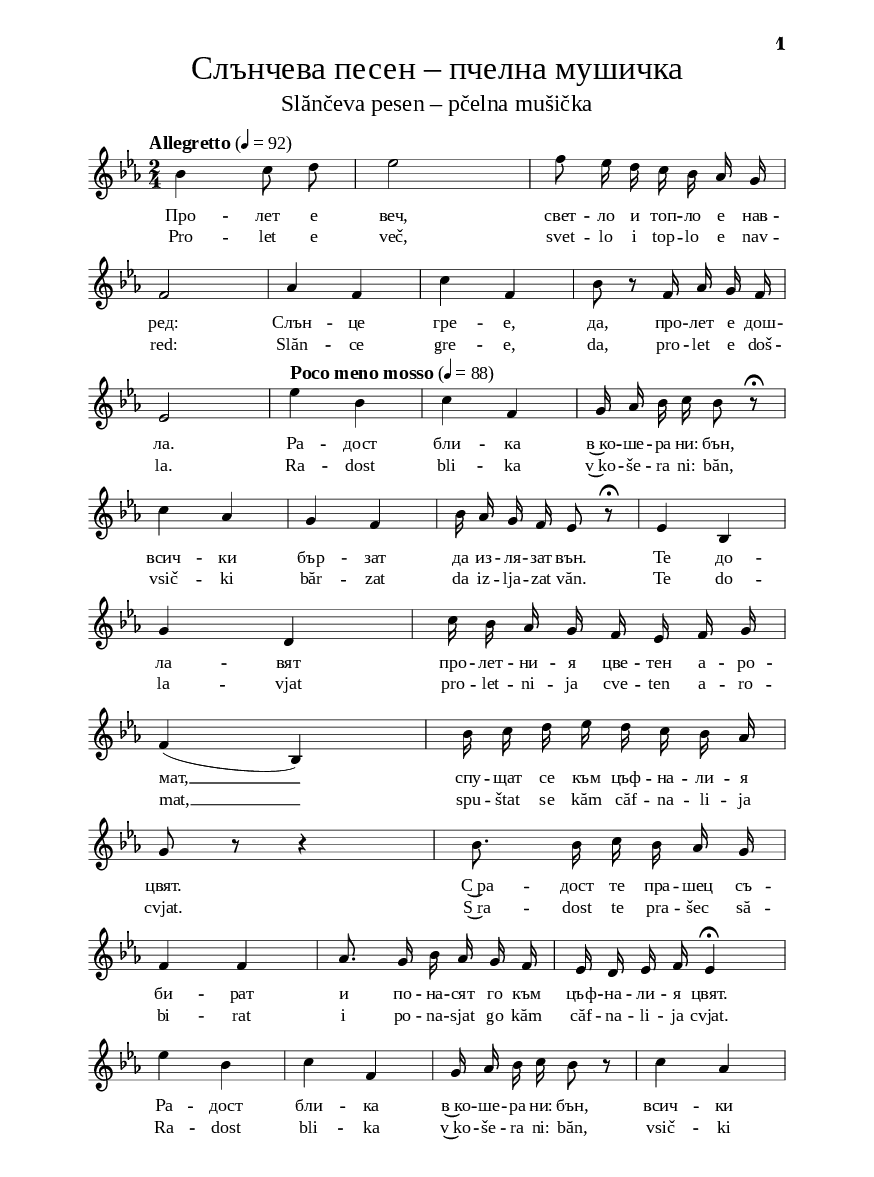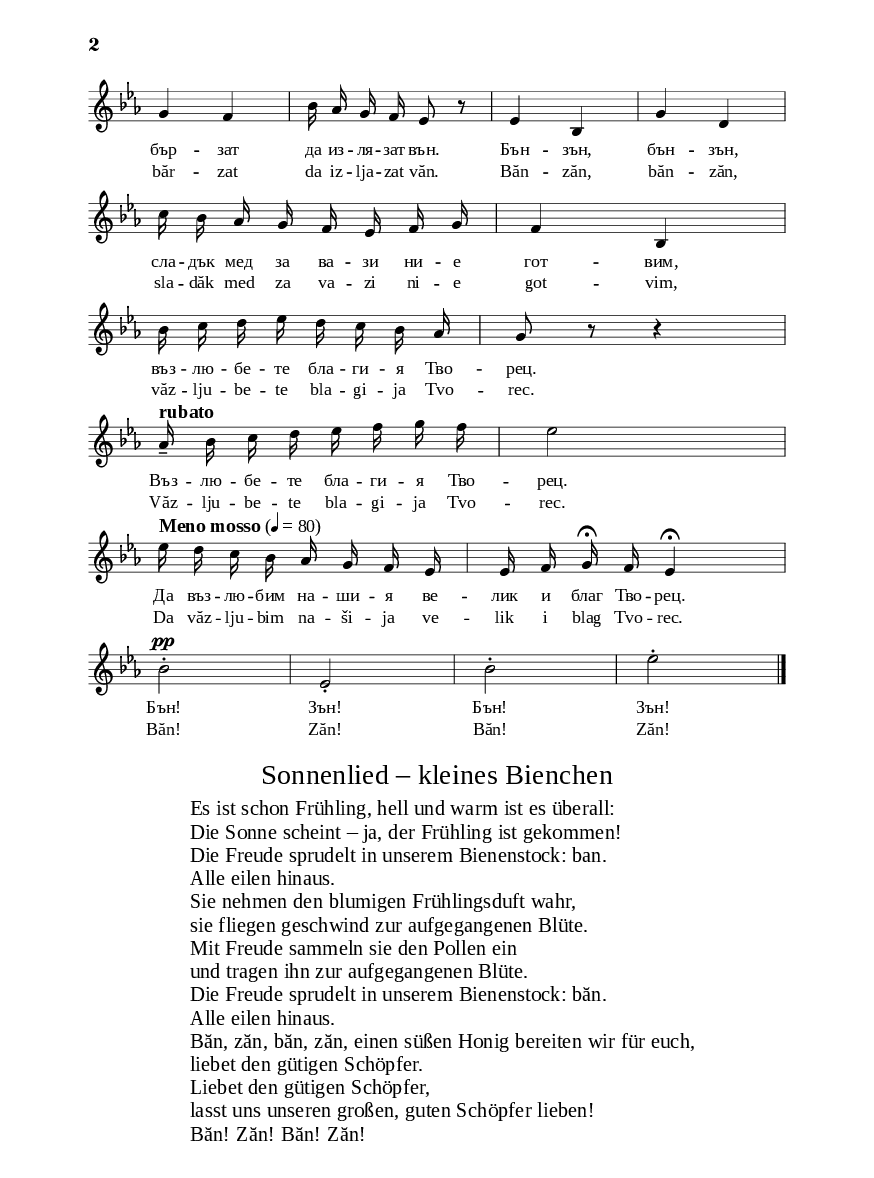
\version "2.24.4"

\include "include/globals.ily"

\bookpart {
  \label #'ref125
  \tocItem \markup "Слънчева песен – пчелна – Slănčeva pesen – pčelna mušička"
  \include "include/bookpart-paper.ily"
  \score {
    \include "include/score-layout.ily"

    \new Voice \relative c' {
      \clef treble
      \key es \major
      \time 2/4
      \tempoFunc "Allegretto" 4 "92"
      \autoBeamOff
      bes'4  c8  d8
      | % 44
      es2 | % 45
      f8  es16  d16  c16
      bes16 as16 g16 | \break % 46
      f2 |  % 47
      as4 f4  | % 48
      c'4 f,4 | % 49
      bes8 r8 f16 as16 g16
      f16 | \break
      es2 |
      \tempoFunc "Poco meno mosso" 4 "88"
      es'4  bes4 | % 52
      c4 f,4  | % 53
      g16 as16  bes16  c16
      bes8 r8 ^\fermata | \break % 54
      c4 as4 |  % 55
      g4 f4 | % 56
      bes16 as16 g16 f16 es8
      r8 ^\fermata   |  % 57
      es4 bes4 | \break g'4 d4 |  % 58
      % 59
      c'16  bes16 as16 g16
      f16 es16 f16 g16 | \break
      f4 ( bes,4 )  |   % 61
      bes'16  c16  d16  es16
      d16  c16  bes16 as16 | \break % 62
      g8 r8 r4  |   % 63
      bes8.  bes16  c16  bes16
      as16 g16  | \break  % 64
      f4 f4 | % 65
      as8. g16  bes16 as16 g16
      f16 | % 66
      es16 d16 es16 f16 es4
      ^\fermata | \break % 67
      es'4  bes4 | % 68
      c4 f,4 | % 69
      g16 as16  bes16  c16
      bes8 r8  |
      c4 as4 |  \break % 71
      g4 f4 |   % 72
      bes16 as16 g16 f16 es8
      r8 |  % 73
      es4 bes4 |  % 74
      g'4 d4 | \break % 75
      c'16  bes16 as16 g16
      f16 es16 f16 g16 |   % 76
      f4 bes,4  | \break % 77
      bes'16  c16  d16  es16
      d16  c16  bes16 as16 |  % 78
      g8 r8 r4 | \break
      \tempo"rubato" as16 -- bes16
      c16  d16  es16  f16
      g16  f16 |
      es2 | \break % 81
      \tempoFunc "Meno mosso" 4 "80"
      es16  d16  c16  bes16
      as16 g16 f16 es16 |  % 82
      es16 f16 g16 ^\fermata f16
      es4 ^\fermata |  \break % 83
      bes'2 -. ^\pp | % 84
      es,2 -. | % 85
      bes'2 -. | % 86
      es2 -. \bar "|."
    }

    \addlyrics {
      Про --
      лет е веч, свет -- ло и топ -- ло
      е нав -- ред: Слън -- це гре --
      е, да, про -- лет е дош -- ла. Ра
      -- дост бли -- ка в~ко -- ше -- ра
      ни: бън, всич -- ки бър -- зат да
      из -- ля -- зат вън. Те до -- ла --
      вят про -- лет -- ни -- я цве -- тен
      а -- ро -- мат, __ спу -- щат се
      към цъф -- на -- ли -- я цвят.
      С~ра -- дост те пра -- шец съ --
      би -- рат и по -- на -- сят го към
      цъф -- на -- ли -- я цвят. Ра --
      дост бли -- ка в~ко -- ше -- ра
      ни: бън, всич -- ки бър -- зат да
      из -- ля -- зат вън. Бън -- зън,
      бън -- зън, сла -- дък мед за ва --
      зи ни -- е гот -- вим, въз -- лю --
      бе -- те бла -- ги -- я Тво -- рец.
      Въз -- лю -- бе -- те бла -- ги -- я
      Тво -- рец. Да въз -- лю -- бим на
      -- ши -- я ве -- лик и благ Тво --
      рец. Бън! Зън! Бън! Зън!
    }
    \addlyrics {
      Pro --
      let e več, svet -- lo i top -- lo
      e nav -- red: Slăn -- ce gre --
      e, da, pro -- let e doš -- la. Ra
      -- dost bli -- ka v~ko -- še -- ra
      ni: băn, vsič -- ki băr -- zat da
      iz -- lja -- zat văn. Te do -- la --
      vjat pro -- let -- ni -- ja cve -- ten
      a -- ro -- mat, __ spu -- štat se
      kăm căf -- na -- li -- ja cvjat.
      S~ra -- dost te pra -- šec să --
      bi -- rat i po -- na -- sjat go kăm
      căf -- na -- li -- ja cvjat. Ra --
      dost bli -- ka v~ko -- še -- ra
      ni: băn, vsič -- ki băr -- zat da
      iz -- lja -- zat văn. Băn -- zăn,
      băn -- zăn, sla -- dăk med za va --
      zi ni -- e got -- vim, văz -- lju --
      be -- te bla -- gi -- ja Tvo -- rec.
      Văz -- lju -- be -- te bla -- gi -- ja
      Tvo -- rec. Da văz -- lju -- bim na
      -- ši -- ja ve -- lik i blag Tvo --
      rec. Băn! Zăn! Băn! Zăn!
    }

    \header {
      title = \titleFunc "Слънчева песен – пчелна мушичка" "Slănčeva pesen – pčelna mušička"
    }

    \midi{}

  } % score

  \markup \vspace #1

  % include foreign translation(s) of the song
  \version "2.24.4"

\markup \fill-line { \fontsize #deTitleFontSize "Sonnenlied – kleines Bienchen" }

\markup \null
\markup \null
\markup \abs-fontsize #10 {
  % \hspace #10
  \fill-line {
  \override #`(baseline-skip . ,deCoupletBaselineSkip)

\column {

 \line { " "Es ist schon Frühling, hell und warm ist es  überall:}

 \line { " "Die Sonne scheint – ja, der Frühling ist gekommen! }

 \line { " "Die Freude sprudelt in unserem Bienenstock: ban. }

 \line { " "Alle eilen hinaus. }

 \line { " "Sie nehmen den blumigen Frühlingsduft wahr, }

 \line { " "sie fliegen geschwind zur aufgegangenen Blüte. }

 \line { " "Mit Freude sammeln sie den Pollen ein }

 \line { " "und tragen ihn zur aufgegangenen Blüte.}

  \line { " "Die Freude sprudelt in unserem Bienenstock: băn. }

 \line { " "Alle eilen hinaus. }

 \line { " " Băn, zăn, băn, zăn, einen süßen Honig bereiten wir für euch,}

 \line { " "liebet den gütigen Schöpfer. }

 \line { " "Liebet den gütigen Schöpfer, }
 
\line { " " lasst uns unseren großen, guten Schöpfer lieben!}

 \line { " "Băn! Zăn! Băn! Zăn!}
}

  }
}


} % bookpart
